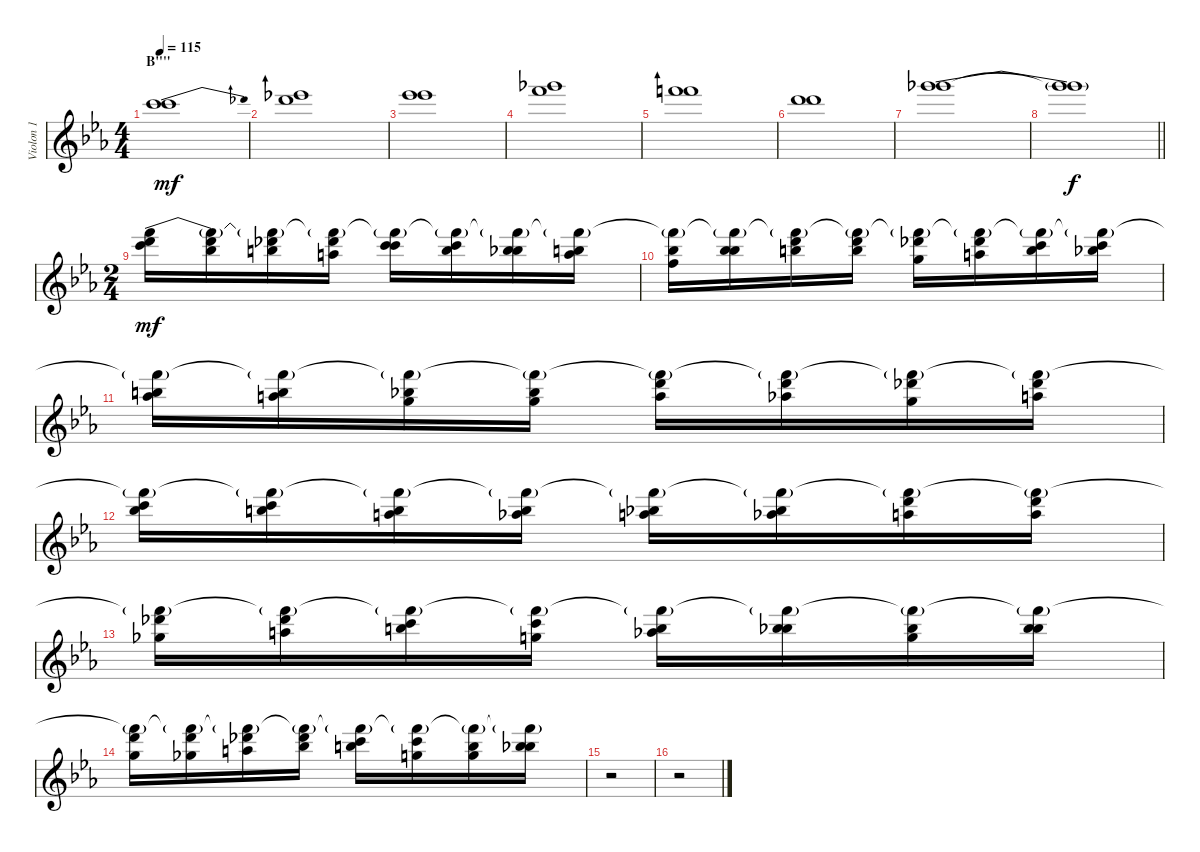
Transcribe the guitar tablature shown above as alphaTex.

\track ("Violon 1" "Violon 1") {instrument stringensemble1}
\staff {score}
\tuning (E4 B3 G3 D3 A2 E2) {hide}
\ts (4 4)
\section ("" "B''''")
\tempo 115
\clef g2
\ks cminor
(20.1 25.2{be (bend 0 0 60 3)}).1{dy mf volume 16} |
(22.1 27.2{be (custom 0 3 15 2 23 1 41 1 50 1 60 0)}).1 |
(23.1 28.2{be (custom 0 0 7 0 15 4 20 2 30 2 46 3 60 4)}).1 |
(25.1 30.2{be (custom 0 2 15 1 30 3 44 4 60 4)}).1 |
(25.1 30.2{be (custom 0 1 4 2 15 2 19 1 30 4 38 2 45 1 53 2 60 4)}).1 |
(22.1 27.2{be (custom 0 0 2 3 7 2 15 4 18 0 24 2 40 2 46 0 60 4)}).1 |
(27.1 30.2{be (custom 0 2 15 4 41 2 60 4)}).1 |
\barLineRight lightlight
(27.1{t} 30.2{t}).1{dy f} |
\ts (2 4)
(22.1 30.2{be (custom 0 0 5 1 11 2 15 1 18 2 22 2 24 2 27 1 33 1 35 3 38 3 40 2 44 1 47 2 50 1 53 2 56 3 60 0)} 29.3).16{dy mf volume 13} (22.1 30.2{t} 27.3).16 (21.1 30.2{t} 28.3).16 (21.1 30.2{t} 26.3).16 (20.1 30.2{t} 29.3).16 (20.1 30.2{t} 28.3).16 (19.1 30.2{t} 27.3).16 (19.1 30.2{t} 26.3).16 |
(18.1 30.2{t} 22.3).16 (18.1 30.2{t} 27.3).16 (22.1 30.2{t} 28.3).16 (22.1 30.2{t} 28.3).16 (21.1 30.2{t} 24.3).16 (21.1 30.2{t} 26.3).16 (20.1 30.2{t} 28.3).16 (20.1 30.2{t} 27.3).16 |
(19.1 30.2{t} 25.3).16 (19.1 30.2{t} 26.3).16 (18.1 30.2{t} 24.3).16 (18.1 30.2{t} 24.3).16 (22.1 30.2{t} 26.3).16 (22.1 30.2{t} 25.3).16 (21.1 30.2{t} 24.3).16 (21.1 30.2{t} 26.3).16 |
(20.1 30.2{t} 27.3).16 (20.1 30.2{t} 28.3).16 (19.1 30.2{t} 26.3).16 (19.1 30.2{t} 25.3).16 (18.1 30.2{t} 26.3).16 (18.1 30.2{t} 25.3).16 (22.1 30.2{t} 26.3).16 (22.1 30.2{t} 26.3).16 |
(21.1 30.2{t} 23.3).16 (21.1 30.2{t} 26.3).16 (20.1 30.2{t} 28.3).16 (20.1 30.2{t} 24.3).16 (19.1 30.2{t} 25.3).16 (19.1 30.2{t} 27.3).16 (18.1 30.2{t} 24.3).16 (18.1 30.2{t} 27.3).16 |
(22.1 30.2{t} 24.3).16 (22.1 30.2{t} 23.3).16 (21.1 30.2{t} 26.3).16 (21.1 30.2{t} 27.3).16 (20.1 30.2{t} 28.3).16 (20.1 30.2{t} 24.3).16 (19.1 30.2{t} 24.3).16 (19.1 30.2{t} 27.3).16 |
r.2 |
r.2
